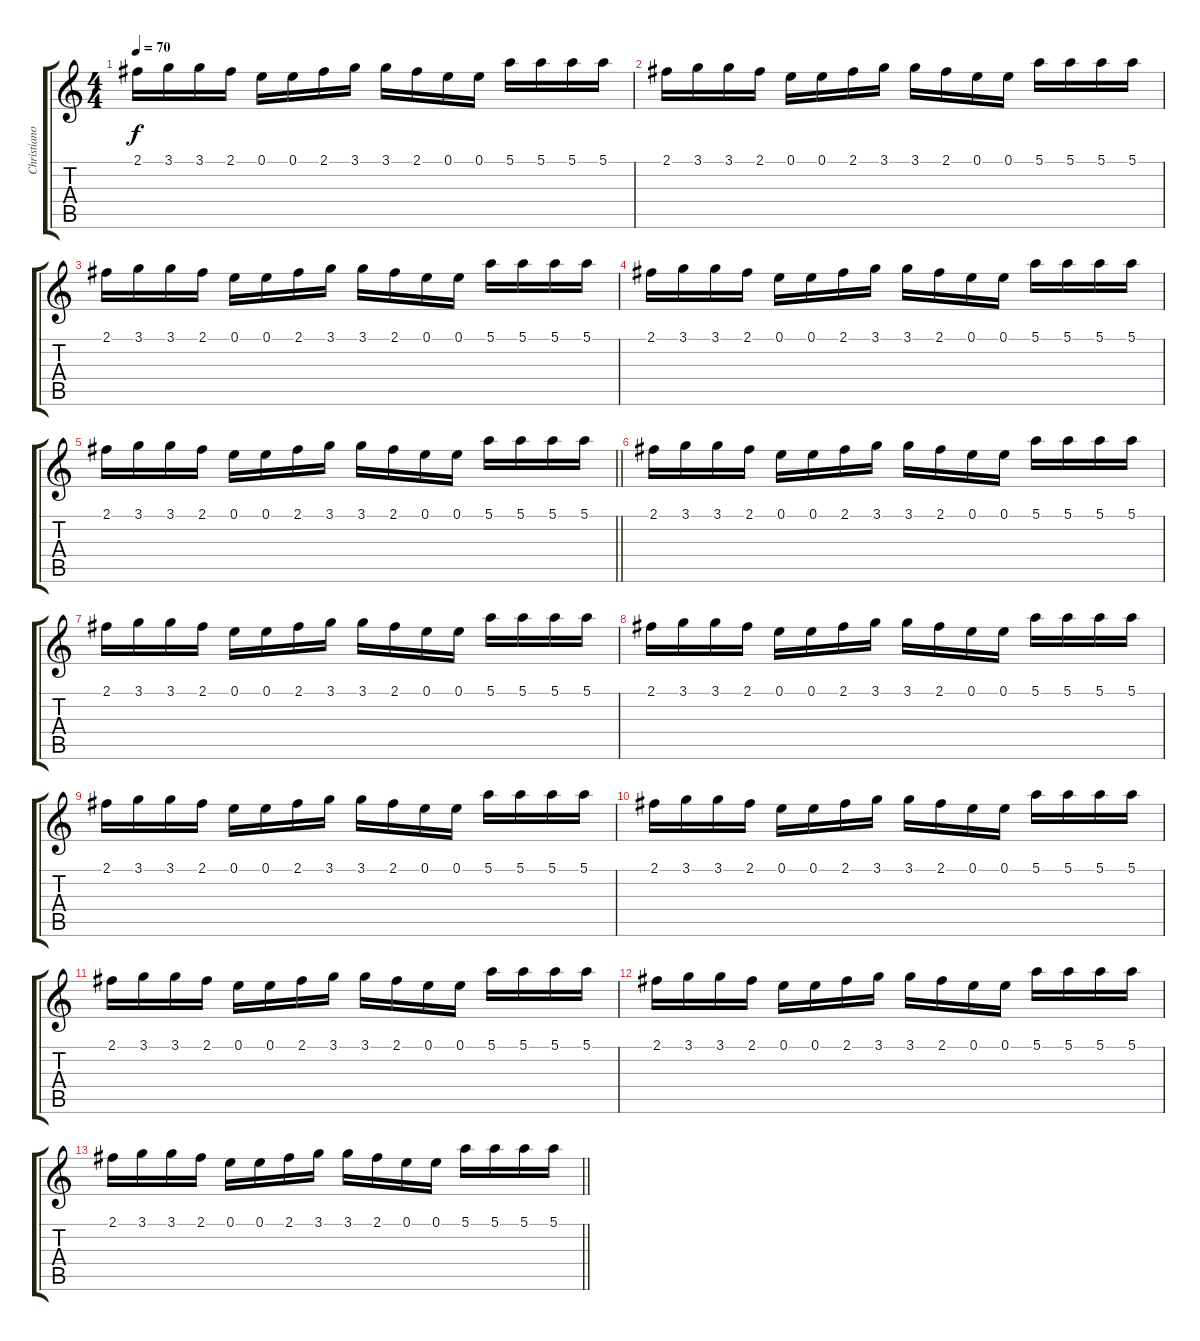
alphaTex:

\track ("Christiano Migliore" "Christiano") {instrument distortionguitar}
\staff {score tabs}
\tuning (E4 B3 G3 D3 A2 E2) {hide}
\ts (4 4)
\tempo 70
\clef g2
\ks c
2.1.16{dy f volume 16 instrument distortionguitar} 3.1.16 3.1.16 2.1.16 0.1.16 0.1.16 2.1.16 3.1.16 3.1.16 2.1.16 0.1.16 0.1.16 5.1.16 5.1.16 5.1.16 5.1.16 |
2.1.16 3.1.16 3.1.16 2.1.16 0.1.16 0.1.16 2.1.16 3.1.16 3.1.16 2.1.16 0.1.16 0.1.16 5.1.16 5.1.16 5.1.16 5.1.16 |
2.1.16 3.1.16 3.1.16 2.1.16 0.1.16 0.1.16 2.1.16 3.1.16 3.1.16 2.1.16 0.1.16 0.1.16 5.1.16 5.1.16 5.1.16 5.1.16 |
2.1.16 3.1.16 3.1.16 2.1.16 0.1.16 0.1.16 2.1.16 3.1.16 3.1.16 2.1.16 0.1.16 0.1.16 5.1.16 5.1.16 5.1.16 5.1.16 |
\barLineRight lightlight
2.1.16 3.1.16 3.1.16 2.1.16 0.1.16 0.1.16 2.1.16 3.1.16 3.1.16 2.1.16 0.1.16 0.1.16 5.1.16 5.1.16 5.1.16 5.1.16 |
2.1.16 3.1.16 3.1.16 2.1.16 0.1.16 0.1.16 2.1.16 3.1.16 3.1.16 2.1.16 0.1.16 0.1.16 5.1.16 5.1.16 5.1.16 5.1.16 |
2.1.16 3.1.16 3.1.16 2.1.16 0.1.16 0.1.16 2.1.16 3.1.16 3.1.16 2.1.16 0.1.16 0.1.16 5.1.16 5.1.16 5.1.16 5.1.16 |
2.1.16 3.1.16 3.1.16 2.1.16 0.1.16 0.1.16 2.1.16 3.1.16 3.1.16 2.1.16 0.1.16 0.1.16 5.1.16 5.1.16 5.1.16 5.1.16 |
2.1.16 3.1.16 3.1.16 2.1.16 0.1.16 0.1.16 2.1.16 3.1.16 3.1.16 2.1.16 0.1.16 0.1.16 5.1.16 5.1.16 5.1.16 5.1.16 |
2.1.16 3.1.16 3.1.16 2.1.16 0.1.16 0.1.16 2.1.16 3.1.16 3.1.16 2.1.16 0.1.16 0.1.16 5.1.16 5.1.16 5.1.16 5.1.16 |
2.1.16 3.1.16 3.1.16 2.1.16 0.1.16 0.1.16 2.1.16 3.1.16 3.1.16 2.1.16 0.1.16 0.1.16 5.1.16 5.1.16 5.1.16 5.1.16 |
2.1.16 3.1.16 3.1.16 2.1.16 0.1.16 0.1.16 2.1.16 3.1.16 3.1.16 2.1.16 0.1.16 0.1.16 5.1.16 5.1.16 5.1.16 5.1.16 |
\barLineRight lightlight
2.1.16 3.1.16 3.1.16 2.1.16 0.1.16 0.1.16 2.1.16 3.1.16 3.1.16 2.1.16 0.1.16 0.1.16 5.1.16 5.1.16 5.1.16 5.1.16
